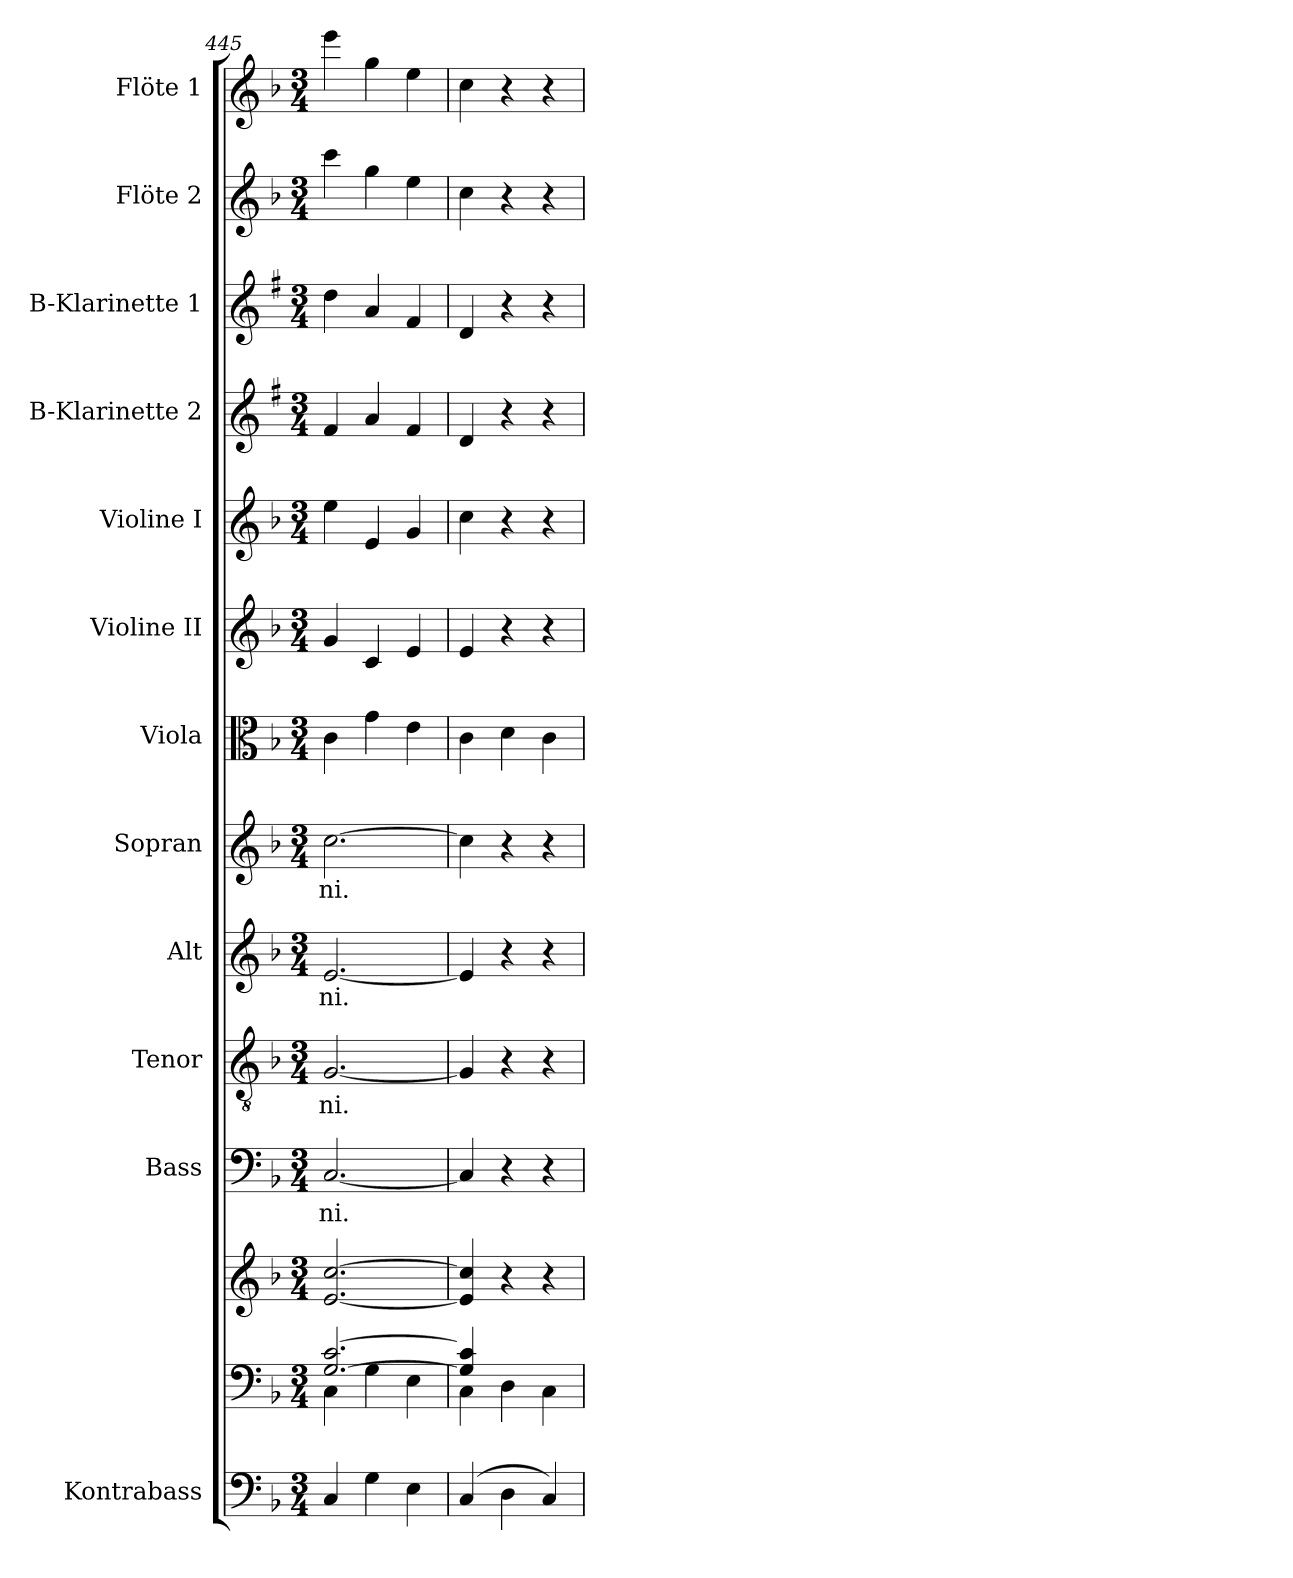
**kern	**kern	**kern	**kern	**text	**kern	**text	**kern	**text	**kern	**text	**kern	**kern	**kern	**kern	**kern	**kern	**kern
*part13	*part12	*part12	*part11	*part11	*part10	*part10	*part9	*part9	*part8	*part8	*part7	*part6	*part5	*part4	*part3	*part2	*part1
*staff14	*staff13	*staff12	*staff11	*staff11	*staff10	*staff10	*staff9	*staff9	*staff8	*staff8	*staff7	*staff6	*staff5	*staff4	*staff3	*staff2	*staff1
*I"Kontrabass	*	*	*I"Bass	*	*I"Tenor	*	*I"Alt	*	*I"Sopran	*	*I"Viola	*I"Violine II	*I"Violine I	*I"B-Klarinette 2	*I"B-Klarinette 1	*I"Flöte 2	*I"Flöte 1
*I'Kb.	*	*	*I'B.	*	*I'T.	*	*I'A.	*	*I'S.	*	*I'Vla.	*I'Vl. II	*I'Vl. I	*I'B Kl. 2	*I'B Kl. 1	*I'Fl. 2	*I'Fl. 1
*clefF4	*clefF4	*clefG2	*clefF4	*	*clefGv2	*	*clefG2	*	*clefG2	*	*clefC3	*clefG2	*clefG2	*clefG2	*clefG2	*clefG2	*clefG2
*ITrd7c12	*	*	*	*	*	*	*	*	*	*	*	*	*	*ITrd1c2	*ITrd1c2	*	*
*k[b-]	*k[b-]	*k[b-]	*k[b-]	*	*k[b-]	*	*k[b-]	*	*k[b-]	*	*k[b-]	*k[b-]	*k[b-]	*k[b-]	*k[b-]	*k[b-]	*k[b-]
*F:	*F:	*F:	*F:	*	*F:	*	*F:	*	*F:	*	*F:	*F:	*F:	*F:	*F:	*F:	*F:
*M3/4	*M3/4	*M3/4	*M3/4	*	*M3/4	*	*M3/4	*	*M3/4	*	*M3/4	*M3/4	*M3/4	*M3/4	*M3/4	*M3/4	*M3/4
=445	=445	=445	=445	=445	=445	=445	=445	=445	=445	=445	=445	=445	=445	=445	=445	=445	=445
*	*^	*	*	*	*	*	*	*	*	*	*	*	*	*	*	*	*
!	!	!	!	!	!LO:LY:b	!	!LO:LY:b	!	!LO:LY:b	!	!LO:LY:b	!	!	!	!	!	!	!
4CC/	[>2.G/ [>2.c/	4C\	[2.e/ [2.cc/	[2.C/	-ni.	[2.G/	-ni.	[2.e/	-ni.	[2.cc\	-ni.	4c\	4g/	4ee\	4e/	4cc\	4ccc\	4eee\
4GG\	.	4G\	.	.	.	.	.	.	.	.	.	4g\	4c/	4e/	4g/	4g/	4gg\	4gg\
4EE\	.	4E\	.	.	.	.	.	.	.	.	.	4e\	4e/	4g/	4e/	4e/	4ee\	4ee\
=446	=446	=446	=446	=446	=446	=446	=446	=446	=446	=446	=446	=446	=446	=446	=446	=446	=446	=446
(4CC/	4G/] 4c/]	4C\	4e/] 4cc/]	4C/]	.	4G/]	.	4e/]	.	4cc\]	.	4c\	4e/	4cc\	4c/	4c/	4cc\	4cc\
4DD\	2ryy	4D\	4r	4r	.	4r	.	4r	.	4r	.	4d\	4r	4r	4r	4r	4r	4r
4CC/)	.	4C\	4r	4r	.	4r	.	4r	.	4r	.	4c\	4r	4r	4r	4r	4r	4r
*	*v	*v	*	*	*	*	*	*	*	*	*	*	*	*	*	*	*	*
=	=	=	=	=	=	=	=	=	=	=	=	=	=	=	=	=	=
*-	*-	*-	*-	*-	*-	*-	*-	*-	*-	*-	*-	*-	*-	*-	*-	*-	*-
